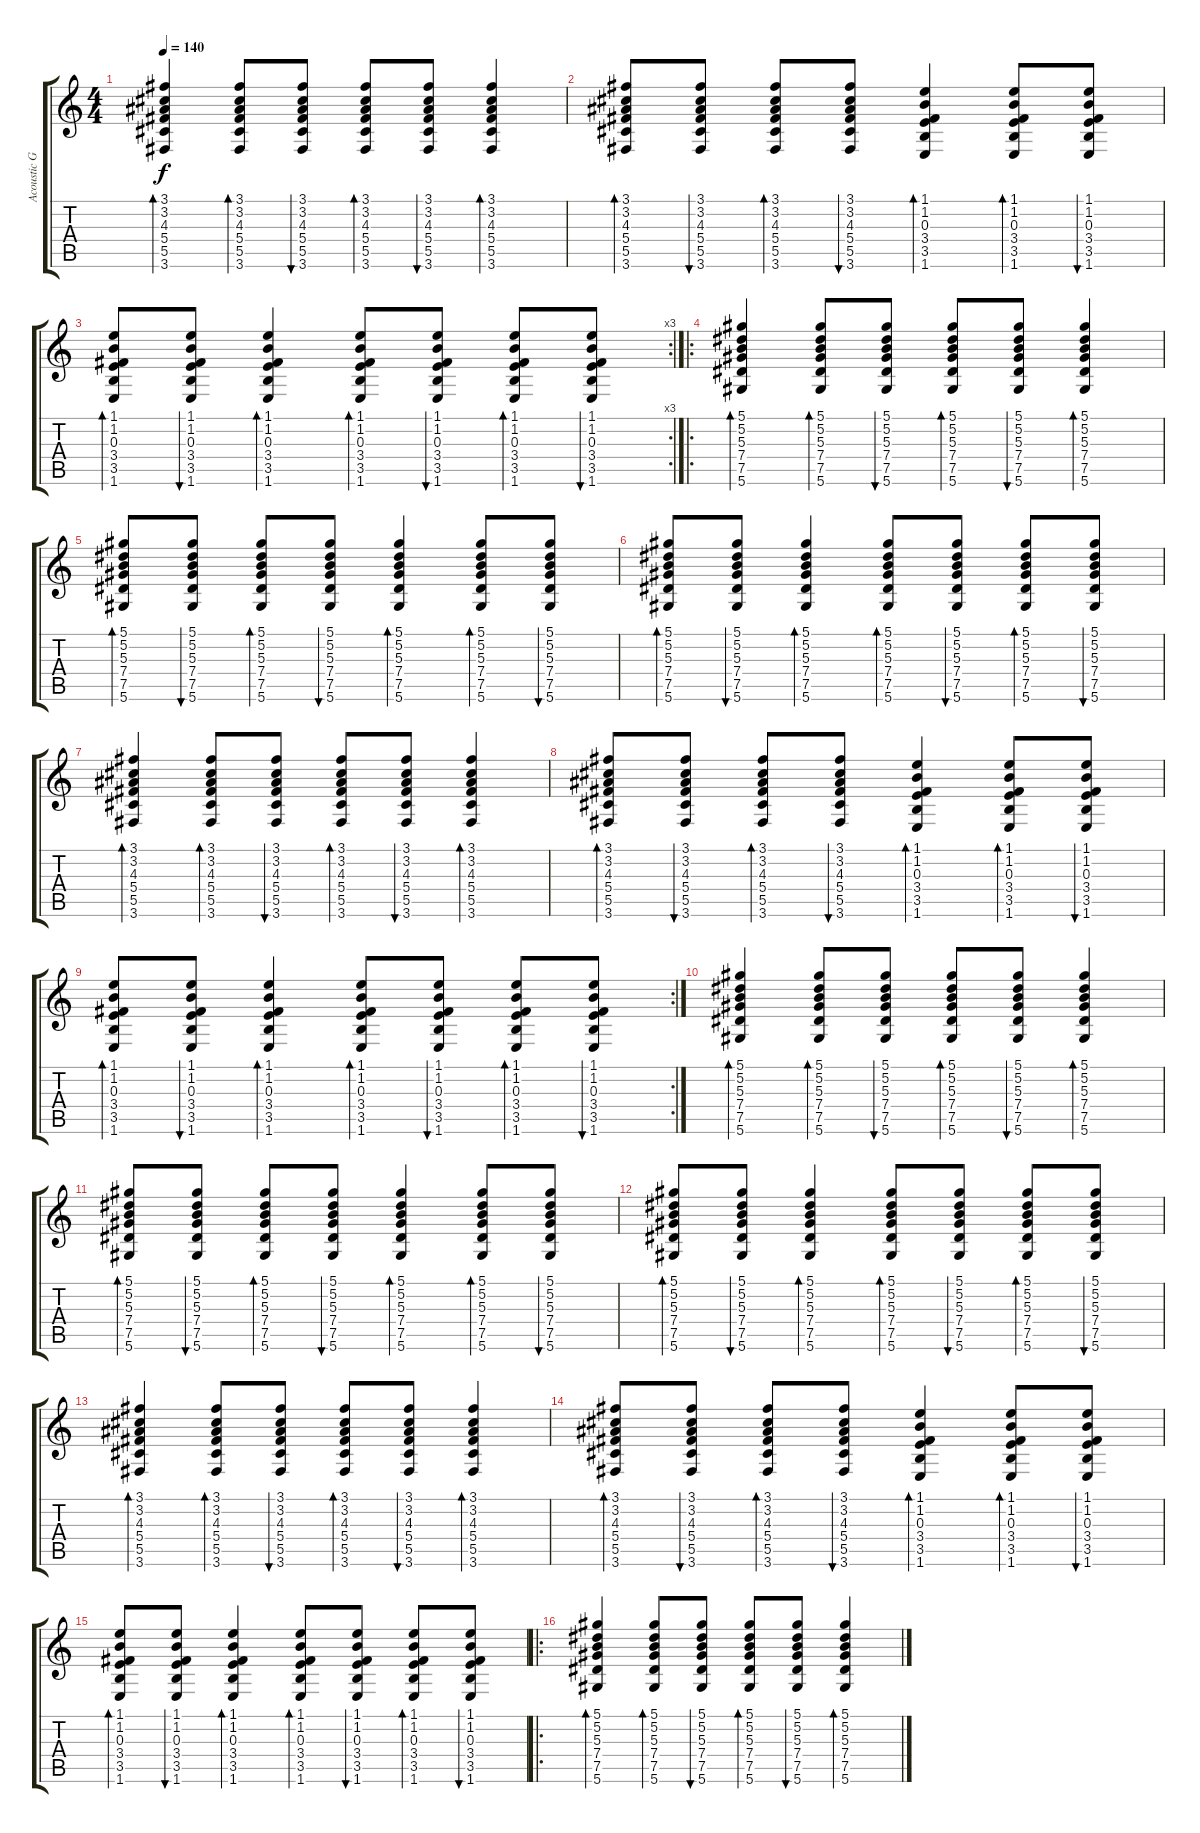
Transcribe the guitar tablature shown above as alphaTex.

\track ("Acoustic Guitar" "Acoustic G") {instrument acousticguitarsteel}
\staff {score tabs}
\tuning (Eb4 Bb3 Gb3 Db3 Ab2 Eb2) {hide}
\ts (4 4)
\tempo 140
\clef g2
\ks c
(3.1 3.2 4.3 5.4 5.5 3.6).4{bd 120 dy f} (3.1 3.2 4.3 5.4 5.5 3.6).8{bd 120} (3.1 3.2 4.3 5.4 5.5 3.6).8{bu 120} (3.1 3.2 4.3 5.4 5.5 3.6).8{bd 120} (3.1 3.2 4.3 5.4 5.5 3.6).8{bu 120} (3.1 3.2 4.3 5.4 5.5 3.6).4{bd 120} |
(3.1 3.2 4.3 5.4 5.5 3.6).8{bd 120} (3.1 3.2 4.3 5.4 5.5 3.6).8{bu 120} (3.1 3.2 4.3 5.4 5.5 3.6).8{bd 120} (3.1 3.2 4.3 5.4 5.5 3.6).8{bu 120} (1.1 1.2 0.3 3.4 3.5 1.6).4{bd 120} (1.1 1.2 0.3 3.4 3.5 1.6).8{bd 120} (1.1 1.2 0.3 3.4 3.5 1.6).8{bu 120} |
\rc 3
(1.1 1.2 0.3 3.4 3.5 1.6).8{bd 120} (1.1 1.2 0.3 3.4 3.5 1.6).8{bu 120} (1.1 1.2 0.3 3.4 3.5 1.6).4{bd 120} (1.1 1.2 0.3 3.4 3.5 1.6).8{bd 120} (1.1 1.2 0.3 3.4 3.5 1.6).8{bu 120} (1.1 1.2 0.3 3.4 3.5 1.6).8{bd 120} (1.1 1.2 0.3 3.4 3.5 1.6).8{bu 120} |
\ro
(5.1 5.2 5.3 7.4 7.5 5.6).4{bd 120 volume 13 instrument acousticguitarsteel} (5.1 5.2 5.3 7.4 7.5 5.6).8{bd 120} (5.1 5.2 5.3 7.4 7.5 5.6).8{bu 120} (5.1 5.2 5.3 7.4 7.5 5.6).8{bd 120} (5.1 5.2 5.3 7.4 7.5 5.6).8{bu 120} (5.1 5.2 5.3 7.4 7.5 5.6).4{bd 120} |
(5.1 5.2 5.3 7.4 7.5 5.6).8{bd 120} (5.1 5.2 5.3 7.4 7.5 5.6).8{bu 120} (5.1 5.2 5.3 7.4 7.5 5.6).8{bd 120} (5.1 5.2 5.3 7.4 7.5 5.6).8{bu 120} (5.1 5.2 5.3 7.4 7.5 5.6).4{bd 120} (5.1 5.2 5.3 7.4 7.5 5.6).8{bd 120} (5.1 5.2 5.3 7.4 7.5 5.6).8{bu 120} |
(5.1 5.2 5.3 7.4 7.5 5.6).8{bd 120} (5.1 5.2 5.3 7.4 7.5 5.6).8{bu 120} (5.1 5.2 5.3 7.4 7.5 5.6).4{bd 120} (5.1 5.2 5.3 7.4 7.5 5.6).8{bd 120} (5.1 5.2 5.3 7.4 7.5 5.6).8{bu 120} (5.1 5.2 5.3 7.4 7.5 5.6).8{bd 120} (5.1 5.2 5.3 7.4 7.5 5.6).8{bu 120} |
(3.1 3.2 4.3 5.4 5.5 3.6).4{bd 120} (3.1 3.2 4.3 5.4 5.5 3.6).8{bd 120} (3.1 3.2 4.3 5.4 5.5 3.6).8{bu 120} (3.1 3.2 4.3 5.4 5.5 3.6).8{bd 120} (3.1 3.2 4.3 5.4 5.5 3.6).8{bu 120} (3.1 3.2 4.3 5.4 5.5 3.6).4{bd 120} |
(3.1 3.2 4.3 5.4 5.5 3.6).8{bd 120} (3.1 3.2 4.3 5.4 5.5 3.6).8{bu 120} (3.1 3.2 4.3 5.4 5.5 3.6).8{bd 120} (3.1 3.2 4.3 5.4 5.5 3.6).8{bu 120} (1.1 1.2 0.3 3.4 3.5 1.6).4{bd 120} (1.1 1.2 0.3 3.4 3.5 1.6).8{bd 120} (1.1 1.2 0.3 3.4 3.5 1.6).8{bu 120} |
\rc 2
(1.1 1.2 0.3 3.4 3.5 1.6).8{bd 120} (1.1 1.2 0.3 3.4 3.5 1.6).8{bu 120} (1.1 1.2 0.3 3.4 3.5 1.6).4{bd 120} (1.1 1.2 0.3 3.4 3.5 1.6).8{bd 120} (1.1 1.2 0.3 3.4 3.5 1.6).8{bu 120} (1.1 1.2 0.3 3.4 3.5 1.6).8{bd 120} (1.1 1.2 0.3 3.4 3.5 1.6).8{bu 120} |
(5.1 5.2 5.3 7.4 7.5 5.6).4{bd 120 volume 13 instrument acousticguitarsteel} (5.1 5.2 5.3 7.4 7.5 5.6).8{bd 120} (5.1 5.2 5.3 7.4 7.5 5.6).8{bu 120} (5.1 5.2 5.3 7.4 7.5 5.6).8{bd 120} (5.1 5.2 5.3 7.4 7.5 5.6).8{bu 120} (5.1 5.2 5.3 7.4 7.5 5.6).4{bd 120} |
(5.1 5.2 5.3 7.4 7.5 5.6).8{bd 120} (5.1 5.2 5.3 7.4 7.5 5.6).8{bu 120} (5.1 5.2 5.3 7.4 7.5 5.6).8{bd 120} (5.1 5.2 5.3 7.4 7.5 5.6).8{bu 120} (5.1 5.2 5.3 7.4 7.5 5.6).4{bd 120} (5.1 5.2 5.3 7.4 7.5 5.6).8{bd 120} (5.1 5.2 5.3 7.4 7.5 5.6).8{bu 120} |
(5.1 5.2 5.3 7.4 7.5 5.6).8{bd 120} (5.1 5.2 5.3 7.4 7.5 5.6).8{bu 120} (5.1 5.2 5.3 7.4 7.5 5.6).4{bd 120} (5.1 5.2 5.3 7.4 7.5 5.6).8{bd 120} (5.1 5.2 5.3 7.4 7.5 5.6).8{bu 120} (5.1 5.2 5.3 7.4 7.5 5.6).8{bd 120} (5.1 5.2 5.3 7.4 7.5 5.6).8{bu 120} |
(3.1 3.2 4.3 5.4 5.5 3.6).4{bd 120} (3.1 3.2 4.3 5.4 5.5 3.6).8{bd 120} (3.1 3.2 4.3 5.4 5.5 3.6).8{bu 120} (3.1 3.2 4.3 5.4 5.5 3.6).8{bd 120} (3.1 3.2 4.3 5.4 5.5 3.6).8{bu 120} (3.1 3.2 4.3 5.4 5.5 3.6).4{bd 120} |
(3.1 3.2 4.3 5.4 5.5 3.6).8{bd 120} (3.1 3.2 4.3 5.4 5.5 3.6).8{bu 120} (3.1 3.2 4.3 5.4 5.5 3.6).8{bd 120} (3.1 3.2 4.3 5.4 5.5 3.6).8{bu 120} (1.1 1.2 0.3 3.4 3.5 1.6).4{bd 120} (1.1 1.2 0.3 3.4 3.5 1.6).8{bd 120} (1.1 1.2 0.3 3.4 3.5 1.6).8{bu 120} |
(1.1 1.2 0.3 3.4 3.5 1.6).8{bd 120} (1.1 1.2 0.3 3.4 3.5 1.6).8{bu 120} (1.1 1.2 0.3 3.4 3.5 1.6).4{bd 120} (1.1 1.2 0.3 3.4 3.5 1.6).8{bd 120} (1.1 1.2 0.3 3.4 3.5 1.6).8{bu 120} (1.1 1.2 0.3 3.4 3.5 1.6).8{bd 120} (1.1 1.2 0.3 3.4 3.5 1.6).8{bu 120} |
\ro
(5.1 5.2 5.3 7.4 7.5 5.6).4{bd 120 volume 9 instrument acousticguitarsteel} (5.1 5.2 5.3 7.4 7.5 5.6).8{bd 120} (5.1 5.2 5.3 7.4 7.5 5.6).8{bu 120} (5.1 5.2 5.3 7.4 7.5 5.6).8{bd 120} (5.1 5.2 5.3 7.4 7.5 5.6).8{bu 120} (5.1 5.2 5.3 7.4 7.5 5.6).4{bd 120}
